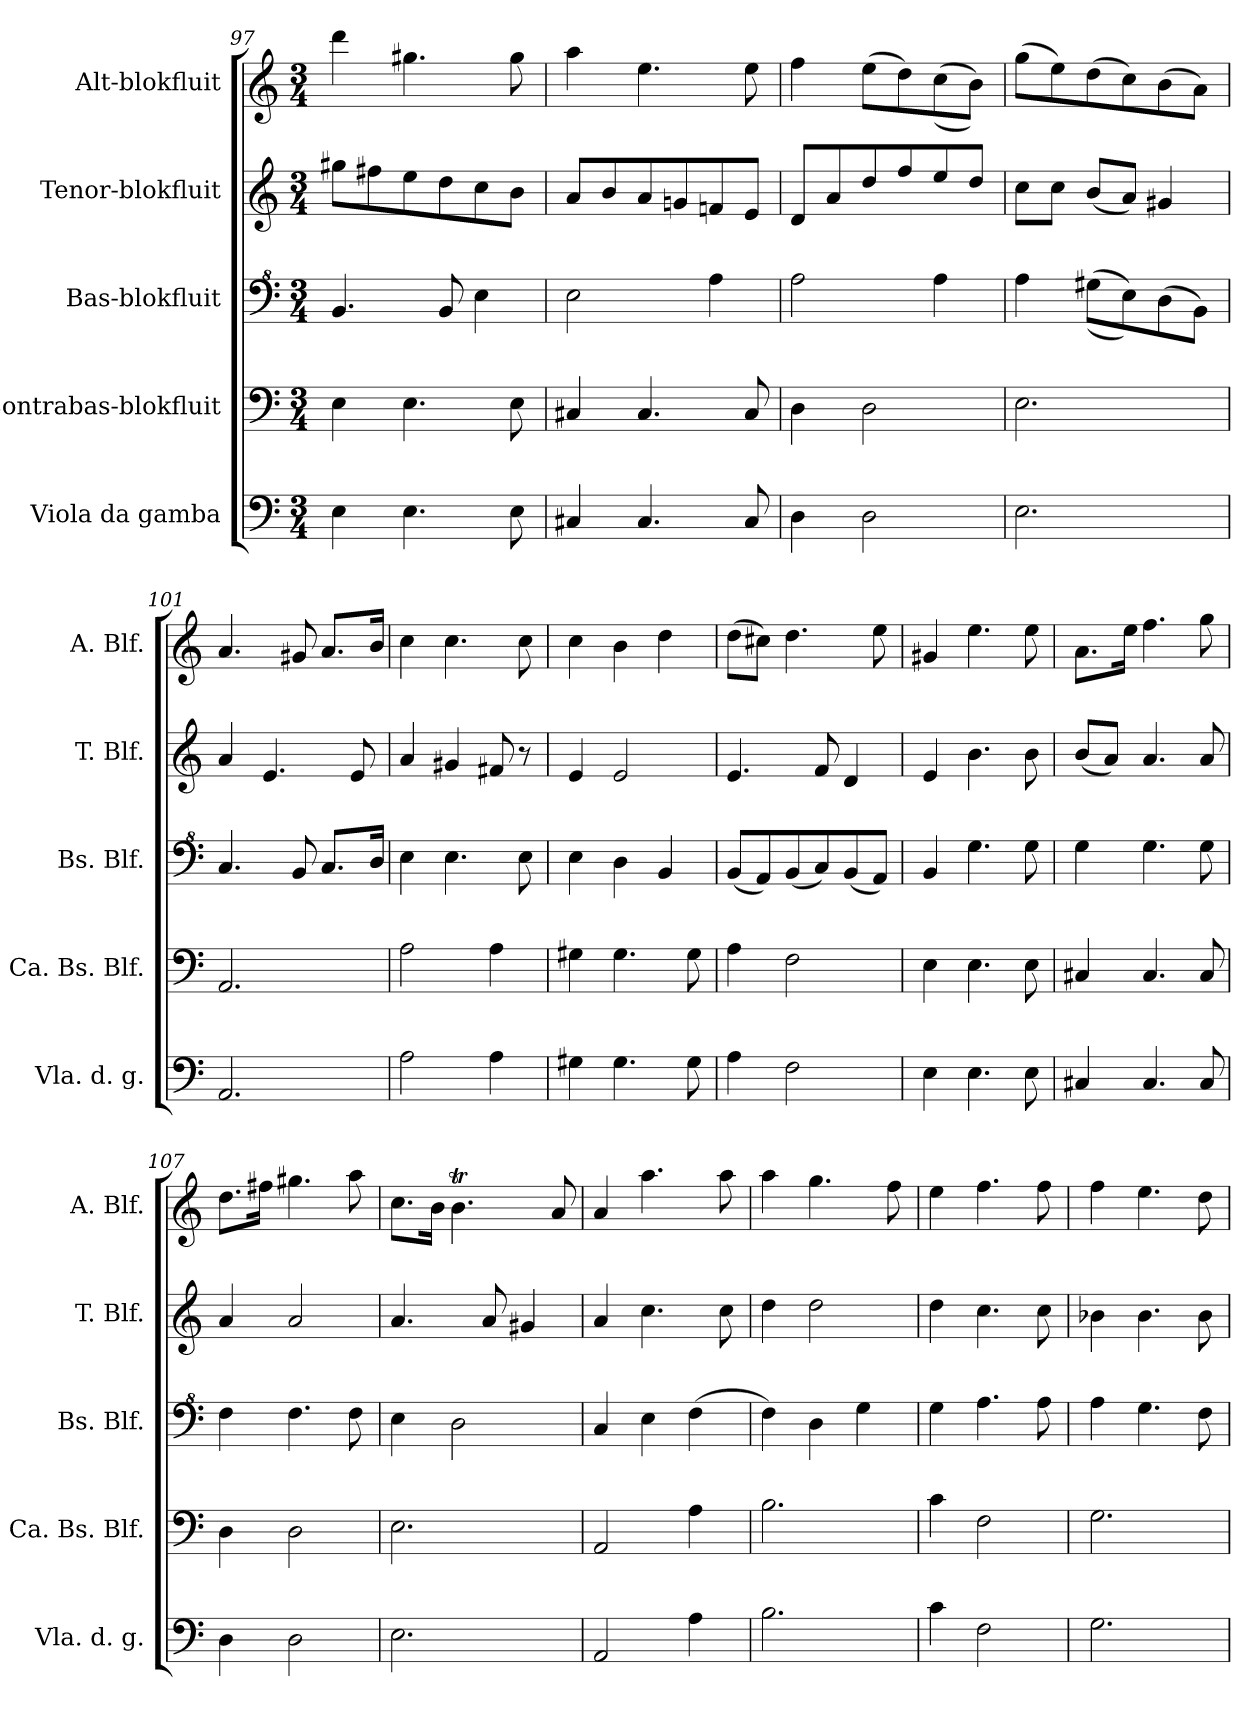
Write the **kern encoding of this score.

**kern	**kern	**kern	**kern	**kern
*part5	*part4	*part3	*part2	*part1
*staff5	*staff4	*staff3	*staff2	*staff1
*I"Viola da gamba	*I"Contrabas-blokfluit	*I"Bas-blokfluit	*I"Tenor-blokfluit	*I"Alt-blokfluit
*I'Vla. d. g.	*I'Ca. Bs. Blf.	*I'Bs. Blf.	*I'T. Blf.	*I'A. Blf.
*clefF4	*clefF4	*clefF^4	*clefG2	*clefG2
*k[]	*k[]	*k[]	*k[]	*k[]
*M3/4	*M3/4	*M3/4	*M3/4	*M3/4
=97	=97	=97	=97	=97
4E\	4E\	4.B/	8gg#X\L	4ddd\
.	.	.	8ff#X\	.
4.E\	4.E\	.	8ee\	4.gg#X\
.	.	8B/	8dd\	.
.	.	4e\	8cc\	.
8E\	8E\	.	8b\J	8gg#\
!!LO:LB:g=z
=98	=98	=98	=98	=98
4C#X/	4C#X/	2e\	8a/L	4aa\
.	.	.	8b/	.
4.C#/	4.C#/	.	8a/	4.ee\
.	.	.	8gn/	.
.	.	4a\	8fn/	.
8C#/	8C#/	.	8e/J	8ee\
=99	=99	=99	=99	=99
4D\	4D\	2a\	8d/L	4ff\
.	.	.	8a/	.
2D\	2D\	.	8dd/	(>8ee\L
.	.	.	8ff/	8dd\)
.	.	4a\	8ee/	(>(>8cc\
.	.	.	8dd/J	8b\J))
=100	=100	=100	=100	=100
2.E\	2.E\	4a\	8cc\L	(>8gg\L
.	.	.	8cc\J	8ee\)
.	.	(>(>8g#X\L	(<8b/L	(>8dd\
.	.	8e\))	8a/J)	8cc\)
.	.	(>8d\	4g#X/	(>8b\
.	.	8B\J)	.	8a\J)
=101	=101	=101	=101	=101
2.AA/	2.AA/	4.c/	4a/	4.a/
.	.	.	4.e/	.
.	.	8B/	.	8g#X/
.	.	8.c/L	.	8.a/L
.	.	.	8e/	.
.	.	16d/Jk	.	16b/Jk
=102	=102	=102	=102	=102
2A\	2A\	4e\	4a/	4cc\
.	.	4.e\	4g#X/	4.cc\
4A\	4A\	.	8f#X/	.
.	.	8e\	8r	8cc\
=103	=103	=103	=103	=103
4G#X\	4G#X\	4e\	4e/	4cc\
4.G#\	4.G#\	4d\	2e/	4b\
.	.	4B/	.	4dd\
8G#\	8G#\	.	.	.
=104	=104	=104	=104	=104
4A\	4A\	(<8B/L	4.e/	(>8dd\L
.	.	8A/)	.	8cc#X\J)
2F\	2F\	(<8B/	.	4.dd\
.	.	8c/)	8f/	.
.	.	(<8B/	4d/	.
.	.	8A/J)	.	8ee\
!!LO:LB:g=z
=105	=105	=105	=105	=105
4E\	4E\	4B/	4e/	4g#X/
4.E\	4.E\	4.g\	4.b\	4.ee\
8E\	8E\	8g\	8b\	8ee\
=106	=106	=106	=106	=106
4C#X/	4C#X/	4g\	(<8b/L	8.a\L
.	.	.	8a/J)	.
.	.	.	.	16ee\Jk
4.C#/	4.C#/	4.g\	4.a/	4.ff\
8C#/	8C#/	8g\	8a/	8gg\
=107	=107	=107	=107	=107
4D\	4D\	4f\	4a/	8.dd\L
.	.	.	.	16ff#X\Jk
2D\	2D\	4.f\	2a/	4.gg#X\
.	.	8f\	.	8aa\
=108	=108	=108	=108	=108
2.E\	2.E\	4e\	4.a/	8.cc\L
.	.	.	.	16b\Jk
.	.	2d\	.	4.bt\
.	.	.	8a/	.
.	.	.	4g#X/	.
.	.	.	.	8a/
=109	=109	=109	=109	=109
2AA/	2AA/	4c/	4a/	4a/
.	.	4e\	4.cc\	4.aa\
4A\	4A\	(>4f\	.	.
.	.	.	8cc\	8aa\
=110	=110	=110	=110	=110
2.B\	2.B\	4f\)	4dd\	4aa\
.	.	4d\	2dd\	4.gg\
.	.	4g\	.	.
.	.	.	.	8ff\
=111	=111	=111	=111	=111
4c\	4c\	4g\	4dd\	4ee\
2F\	2F\	4.a\	4.cc\	4.ff\
.	.	8a\	8cc\	8ff\
=112	=112	=112	=112	=112
2.G\	2.G\	4a\	4b-X\	4ff\
.	.	4.g\	4.b-\	4.ee\
.	.	8f\	8b-\	8dd\
=	=	=	=	=
*-	*-	*-	*-	*-
